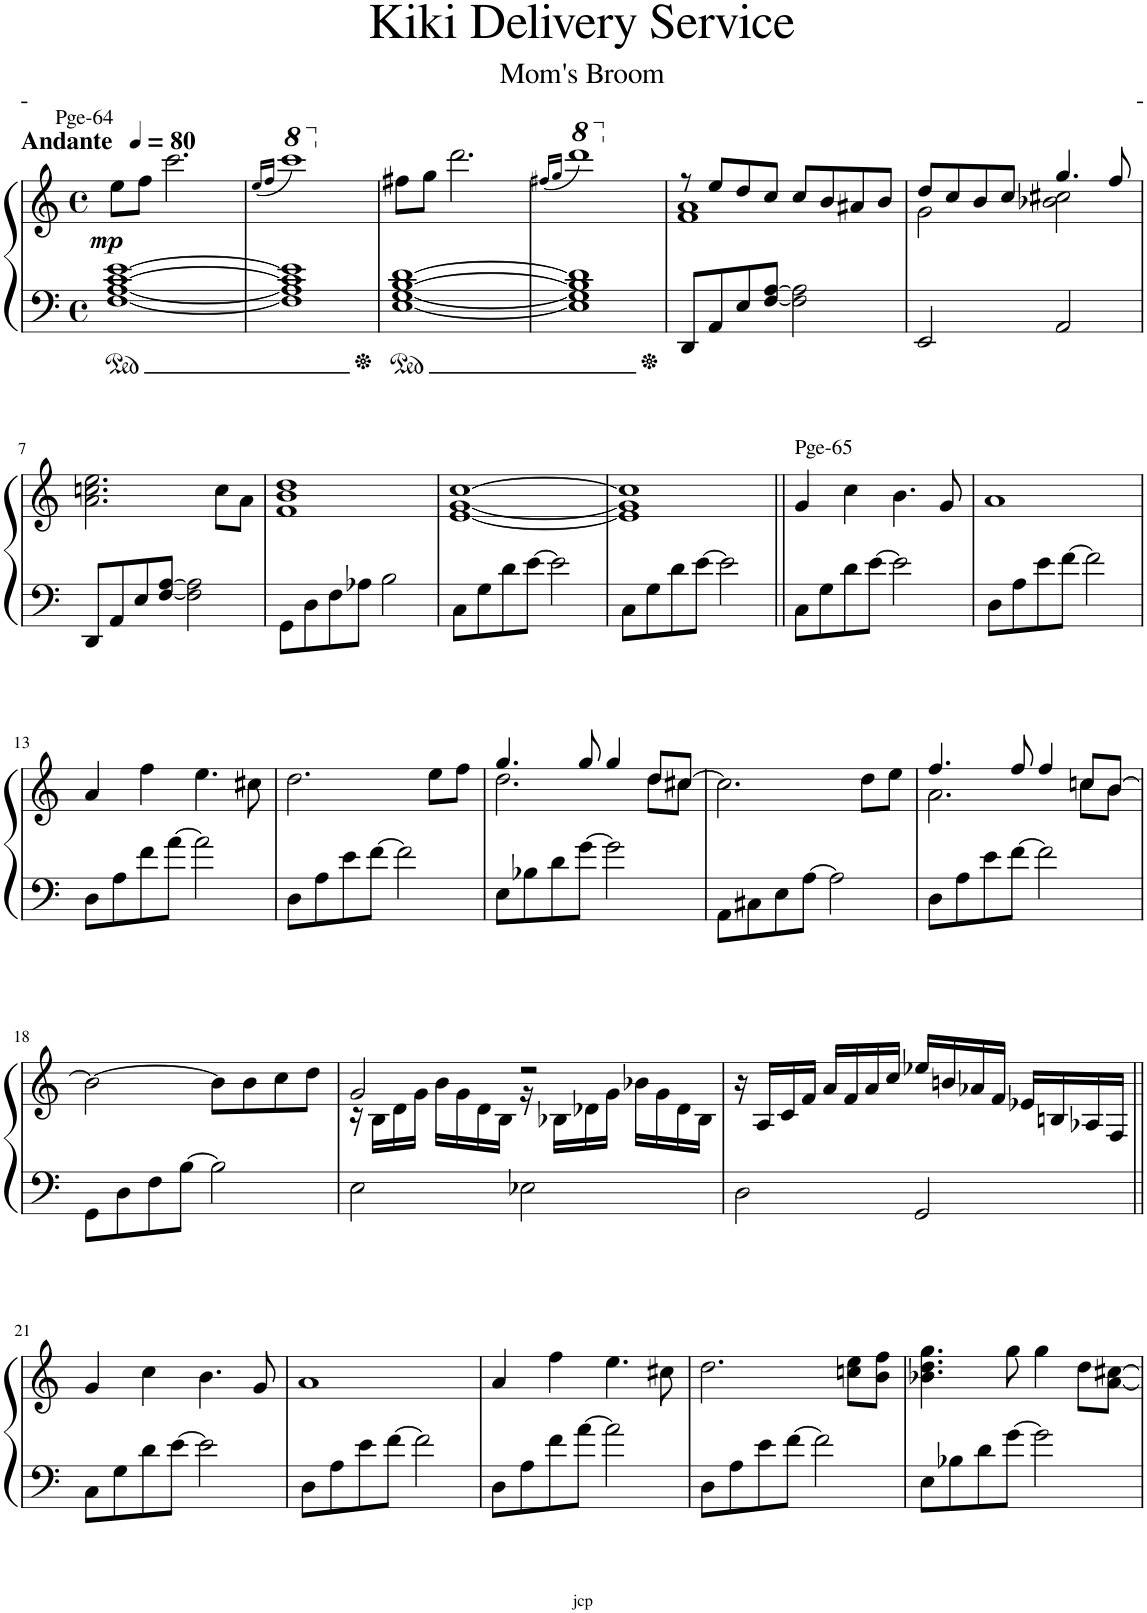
**kern	**kern	**dynam
*part1	*part1	*part1
*staff2	*staff1	*staff1/2
*I"Piano	*	*
*I'Pno.	*	*
*clefF4	*clefG2	*
*k[]	*k[]	*
*M4/4	*M4/4	*
*met(c)	*met(c)	*
*MM80	*MM80	*
=1	=1	=1
!	!LO:TX:a:t=Pge-64	!
!	!LO:TX:a:B:t=Andante	!
!	!	!LO:DY:b
[1F [1A [1c [1e	8ee\L	mp
.	8ff\J	.
.	2.ccc\	.
=2	=2	=2
.	(16qeee/LL	.
.	16qfff/JJ	.
1F] 1A] 1c] 1e]	1cccc)	.
=3	=3	=3
[1E [1G [1B [1d	8ff#X\L	.
.	8gg\J	.
.	2.ddd\	.
=4	=4	=4
.	(16qfff#X/LL	.
.	16qggg/JJ	.
1E] 1G] 1B] 1d]	1dddd)	.
=5	=5	=5
*	*^	*
8DD/L	8r	1f 1a	.
8AA/	8ee/L	.	.
8E/	8dd/	.	.
[8F/ [8A/J	8cc/J	.	.
2F\] 2A\]	8cc/L	.	.
.	8b/	.	.
.	8a#X/	.	.
.	8b/J	.	.
=6	=6	=6	=6
2EE/	8dd/L	2g\	.
.	8cc/	.	.
.	8b/	.	.
.	8cc/J	.	.
2AA/	4.gg/	2b-X\ 2cc#X\	.
.	8ff/	.	.
*	*v	*v	*
!!LO:LB:g=z
=7	=7	=7
8DD/L	2.a\ 2.ccn\ 2.ee\	.
8AA/	.	.
8E/	.	.
[8F/ [8A/J	.	.
2F\] 2A\]	.	.
.	8cc\L	.
.	8a\J	.
=8	=8	=8
8GG\L	1f 1b 1dd	.
8D\	.	.
8F\	.	.
8A-X\J	.	.
2B\	.	.
=9	=9	=9
8C\L	[1e [1g [1cc	.
8G\	.	.
8d\	.	.
[8e\J	.	.
2e\]	.	.
=10	=10	=10
8C\L	1e] 1g] 1cc]	.
8G\	.	.
8d\	.	.
[8e\J	.	.
2e\]	.	.
=11||	=11||	=11||
!	!LO:TX:a:t=Pge-65	!
8C\L	4g/	.
8G\	.	.
8d\	4cc\	.
[8e\J	.	.
2e\]	4.b\	.
.	8g/	.
=12	=12	=12
8D\L	1a	.
8A\	.	.
8e\	.	.
[8f\J	.	.
2f\]	.	.
!!LO:LB:g=z
=13	=13	=13
8D\L	4a/	.
8A\	.	.
8f\	4ff\	.
[8a\J	.	.
2a\]	4.ee\	.
.	8cc#X\	.
=14	=14	=14
8D\L	2.dd\	.
8A\	.	.
8e\	.	.
[8f\J	.	.
2f\]	.	.
.	8ee\L	.
.	8ff\J	.
=15	=15	=15
*	*^	*
8E\L	4.gg/	2.dd\	.
8B-X\	.	.	.
8d\	.	.	.
[8g\J	8gg/	.	.
2g\]	4gg/	.	.
.	8dd/L	8dd\L	.
.	[8cc#X/J	8cc#\J	.
*	*v	*v	*
=16	=16	=16
8AA\L	2.cc#\]	.
8C#X\	.	.
8E\	.	.
[8A\J	.	.
2A\]	.	.
.	8dd\L	.
.	8ee\J	.
=17	=17	=17
*	*^	*
8D\L	4.ff/	2.a\	.
8A\	.	.	.
8e\	.	.	.
[8f\J	8ff/	.	.
2f\]	4ff/	.	.
.	8ccn/L	8cc\L	.
.	[8b/J	8b\J	.
*	*v	*v	*
!!LO:LB:g=z
=18	=18	=18
8GG\L	2b\_	.
8D\	.	.
8F\	.	.
[8B\J	.	.
2B\]	8b\L]	.
.	8b\	.
.	8cc\	.
.	8dd\J	.
=19	=19	=19
*	*^	*
2E\	2g/	16r	.
.	.	16B\LL	.
.	.	16d\	.
.	.	16g\JJ	.
.	.	16b\LL	.
.	.	16g\	.
.	.	16d\	.
.	.	16B\JJ	.
2E-X\	2r	16r	.
.	.	16B-X\LL	.
.	.	16d-X\	.
.	.	16g\JJ	.
.	.	16b-X\LL	.
.	.	16g\	.
.	.	16d-\	.
.	.	16B-\JJ	.
*	*v	*v	*
=20	=20	=20
2D\	16r	.
.	16A/LL	.
.	16c/	.
.	16f/JJ	.
.	16a/LL	.
.	16f/	.
.	16a/	.
.	16cc/JJ	.
2GG/	16ee-X/LL	.
.	16bn/	.
.	16a-X/	.
.	16f/JJ	.
.	16e-X/LL	.
.	16Bn/	.
.	16A-X/	.
.	16F/JJ	.
!!LO:LB:g=z
=21||	=21||	=21||
8C\L	4g/	.
8G\	.	.
8d\	4cc\	.
[8e\J	.	.
2e\]	4.b\	.
.	8g/	.
=22	=22	=22
8D\L	1a	.
8A\	.	.
8e\	.	.
[8f\J	.	.
2f\]	.	.
=23	=23	=23
8D\L	4a/	.
8A\	.	.
8f\	4ff\	.
[8a\J	.	.
2a\]	4.ee\	.
.	8cc#X\	.
=24	=24	=24
8D\L	2.dd\	.
8A\	.	.
8e\	.	.
[8f\J	.	.
2f\]	.	.
.	8ccn\ 8ee\L	.
.	8b\ 8ff\J	.
=25	=25	=25
8E\L	4.b-X\ 4.dd\ 4.gg\	.
8B-X\	.	.
8d\	.	.
[8g\J	8gg\	.
2g\]	4gg\	.
.	8dd\L	.
.	[8a\ [8cc#X\J	.
=	=	=
*-	*-	*-
